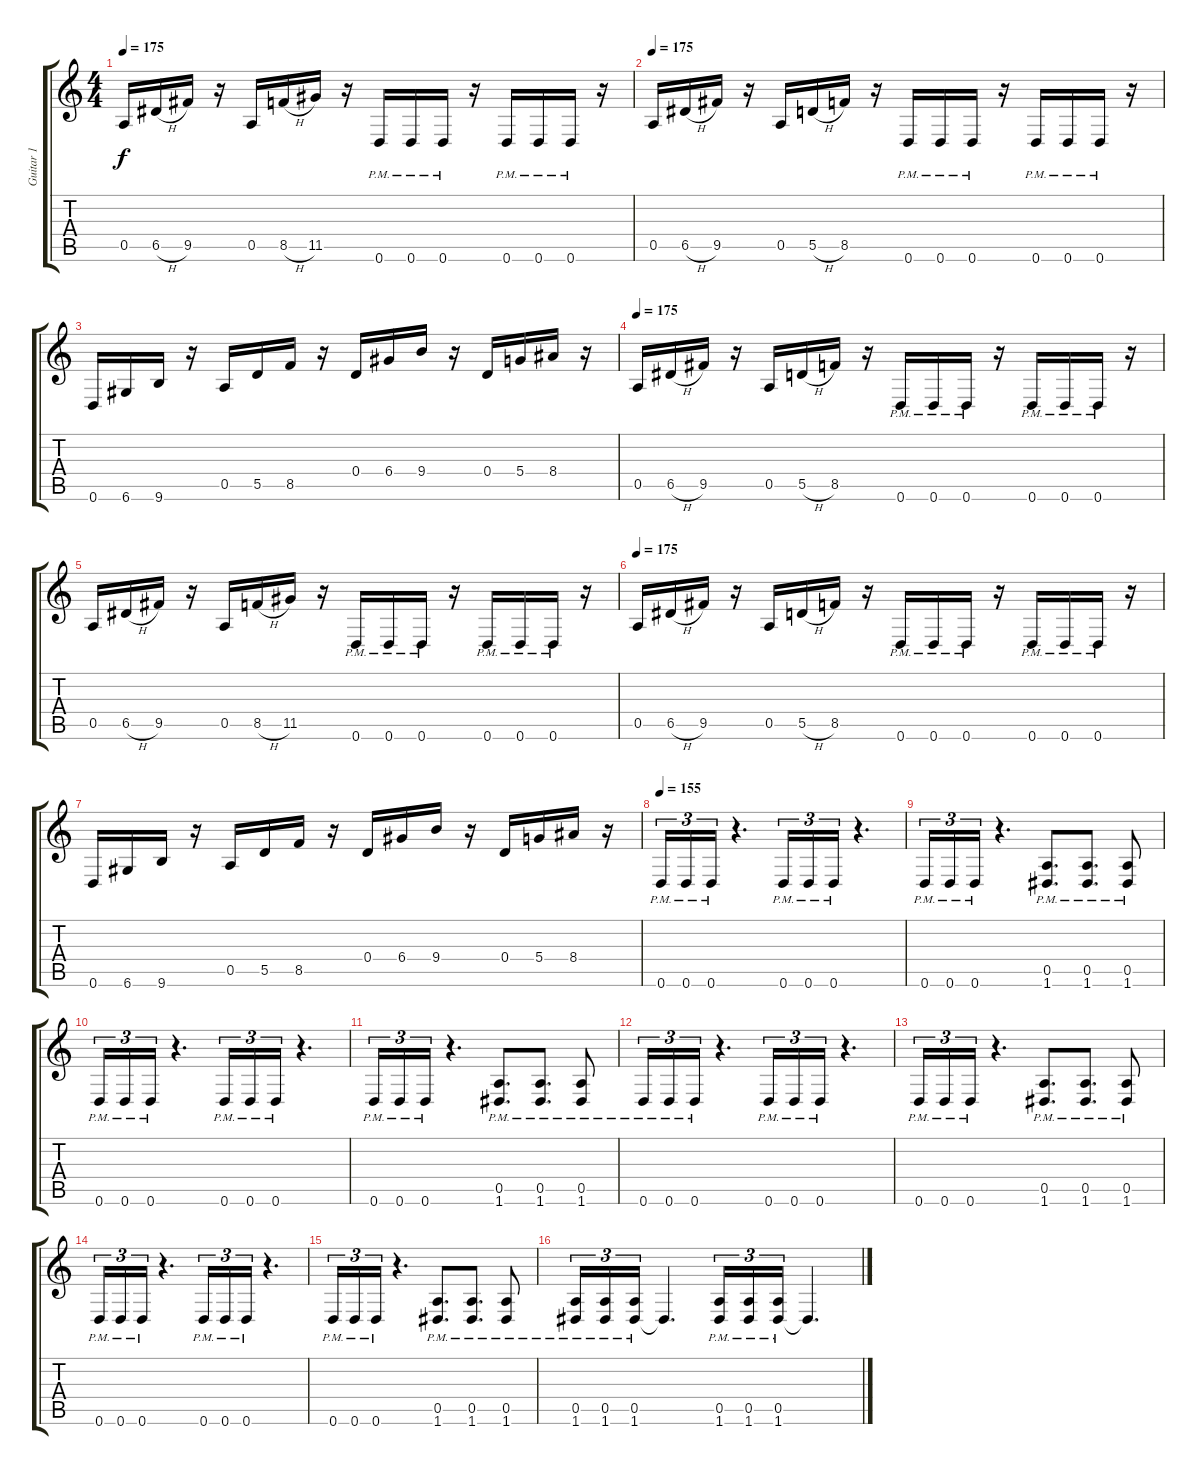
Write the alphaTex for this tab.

\track ("Guitar 1" "Guitar 1") {instrument distortionguitar}
\staff {score tabs}
\tuning (E4 B3 G3 D3 A2 D2) {hide}
\ts (4 4)
\tempo 175
\clef g2
\ks c
0.5.16{dy f} 6.5{h}.16 9.5.16 r.16 0.5.16 8.5{h}.16 11.5.16 r.16 0.6{pm}.16 0.6{pm}.16 0.6{pm}.16 r.16 0.6{pm}.16 0.6{pm}.16 0.6{pm}.16 r.16 |
\tempo 175
0.5.16 6.5{h}.16 9.5.16 r.16 0.5.16 5.5{h}.16 8.5.16 r.16 0.6{pm}.16 0.6{pm}.16 0.6{pm}.16 r.16 0.6{pm}.16 0.6{pm}.16 0.6{pm}.16 r.16 |
0.6.16 6.6.16 9.6.16 r.16 0.5.16 5.5.16 8.5.16 r.16 0.4.16 6.4.16 9.4.16 r.16 0.4.16 5.4.16 8.4.16 r.16 |
\tempo 175
0.5.16 6.5{h}.16 9.5.16 r.16 0.5.16 5.5{h}.16 8.5.16 r.16 0.6{pm}.16 0.6{pm}.16 0.6{pm}.16 r.16 0.6{pm}.16 0.6{pm}.16 0.6{pm}.16 r.16 |
0.5.16 6.5{h}.16 9.5.16 r.16 0.5.16 8.5{h}.16 11.5.16 r.16 0.6{pm}.16 0.6{pm}.16 0.6{pm}.16 r.16 0.6{pm}.16 0.6{pm}.16 0.6{pm}.16 r.16 |
\tempo 175
0.5.16 6.5{h}.16 9.5.16 r.16 0.5.16 5.5{h}.16 8.5.16 r.16 0.6{pm}.16 0.6{pm}.16 0.6{pm}.16 r.16 0.6{pm}.16 0.6{pm}.16 0.6{pm}.16 r.16 |
0.6.16 6.6.16 9.6.16 r.16 0.5.16 5.5.16 8.5.16 r.16 0.4.16 6.4.16 9.4.16 r.16 0.4.16 5.4.16 8.4.16 r.16 |
\tempo 155
0.6{pm}.16{tu (3 2)} 0.6{pm}.16{tu (3 2)} 0.6{pm}.16{tu (3 2)} r.4{d} 0.6{pm}.16{tu (3 2)} 0.6{pm}.16{tu (3 2)} 0.6{pm}.16{tu (3 2)} r.4{d} |
0.6{pm}.16{tu (3 2)} 0.6{pm}.16{tu (3 2)} 0.6{pm}.16{tu (3 2)} r.4{d} (0.5 1.6{pm}).8{d} (0.5 1.6{pm}).8{d} (0.5 1.6{pm}).8 |
0.6{pm}.16{tu (3 2)} 0.6{pm}.16{tu (3 2)} 0.6{pm}.16{tu (3 2)} r.4{d} 0.6{pm}.16{tu (3 2)} 0.6{pm}.16{tu (3 2)} 0.6{pm}.16{tu (3 2)} r.4{d} |
0.6{pm}.16{tu (3 2)} 0.6{pm}.16{tu (3 2)} 0.6{pm}.16{tu (3 2)} r.4{d} (0.5 1.6{pm}).8{d} (0.5 1.6{pm}).8{d} (0.5 1.6{pm}).8 |
0.6{pm}.16{tu (3 2)} 0.6{pm}.16{tu (3 2)} 0.6{pm}.16{tu (3 2)} r.4{d} 0.6{pm}.16{tu (3 2)} 0.6{pm}.16{tu (3 2)} 0.6{pm}.16{tu (3 2)} r.4{d} |
0.6{pm}.16{tu (3 2)} 0.6{pm}.16{tu (3 2)} 0.6{pm}.16{tu (3 2)} r.4{d} (0.5 1.6{pm}).8{d} (0.5 1.6{pm}).8{d} (0.5 1.6{pm}).8 |
0.6{pm}.16{tu (3 2)} 0.6{pm}.16{tu (3 2)} 0.6{pm}.16{tu (3 2)} r.4{d} 0.6{pm}.16{tu (3 2)} 0.6{pm}.16{tu (3 2)} 0.6{pm}.16{tu (3 2)} r.4{d} |
0.6{pm}.16{tu (3 2)} 0.6{pm}.16{tu (3 2)} 0.6{pm}.16{tu (3 2)} r.4{d} (0.5 1.6{pm}).8{d} (0.5 1.6{pm}).8{d} (0.5 1.6{pm}).8 |
(0.5 1.6{pm}).16{tu (3 2)} (0.5 1.6{pm}).16{tu (3 2)} (0.5 1.6{pm}).16{tu (3 2)} 1.6{t}.4{d} (0.5 1.6{pm}).16{tu (3 2)} (0.5 1.6{pm}).16{tu (3 2)} (0.5 1.6{pm}).16{tu (3 2)} 1.6{t}.4{d}
